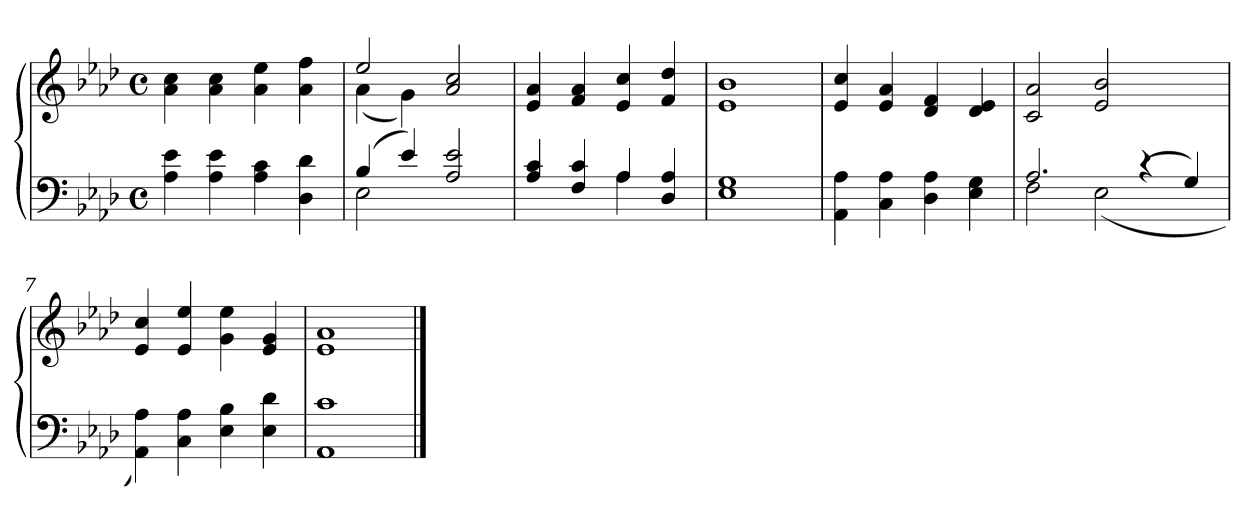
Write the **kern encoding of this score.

**kern	**kern
*part2	*part1
*staff2	*staff1
*clefF4	*clefG2
*k[b-e-a-d-]	*k[b-e-a-d-]
*A-:	*A-:
*M4/4	*M4/4
*met(c)	*met(c)
*MM108	*MM108
=1	=1
4A-\ 4e-\	4a-\ 4cc\
4A-\ 4e-\	4a-\ 4cc\
4A-\ 4c\	4a-\ 4ee-\
4D-\ 4d-\	4a-\ 4ff\
=2	=2
*^	*^
(>4B-/	2E-\	2ee-/	(<4a-\
4e-/)	.	.	4g\)
2A-/ 2e-/	2ryy	2a-/ 2cc/	2ryy
*	*	*v	*v
=3	=3	=3
4A-/ 4c/	2ryy	4e-/ 4a-/
4F/ 4c/	.	4f/ 4a-/
4A-/	4A-\	4e-/ 4cc/
4D-/ 4A-/	4ryy	4f/ 4dd-/
*v	*v	*
=4	=4
1E- 1G	1e- 1b-
=5	=5
4AA-\ 4A-\	4e-/ 4cc/
4C\ 4A-\	4e-/ 4a-/
4D-\ 4A-\	4d-/ 4f/
4E-\ 4G\	4d-/ 4e-/
=6	=6
*^	*
2.A-/	2F\	2c/ 2a-/
.	(<2E-\	2e-/ 2b-/
(<4r	.	.
4G/)	4ryy	4ryy
*v	*v	*
=7	=7
4AA-\ 4A-\)	4e-/ 4cc/
4C\ 4A-\	4e-/ 4ee-/
4E-\ 4B-\	4g\ 4ee-\
4E-\ 4d-\	4e-/ 4g/
=8	=8
1AA- 1c	1e- 1a-
==	==
*-	*-
